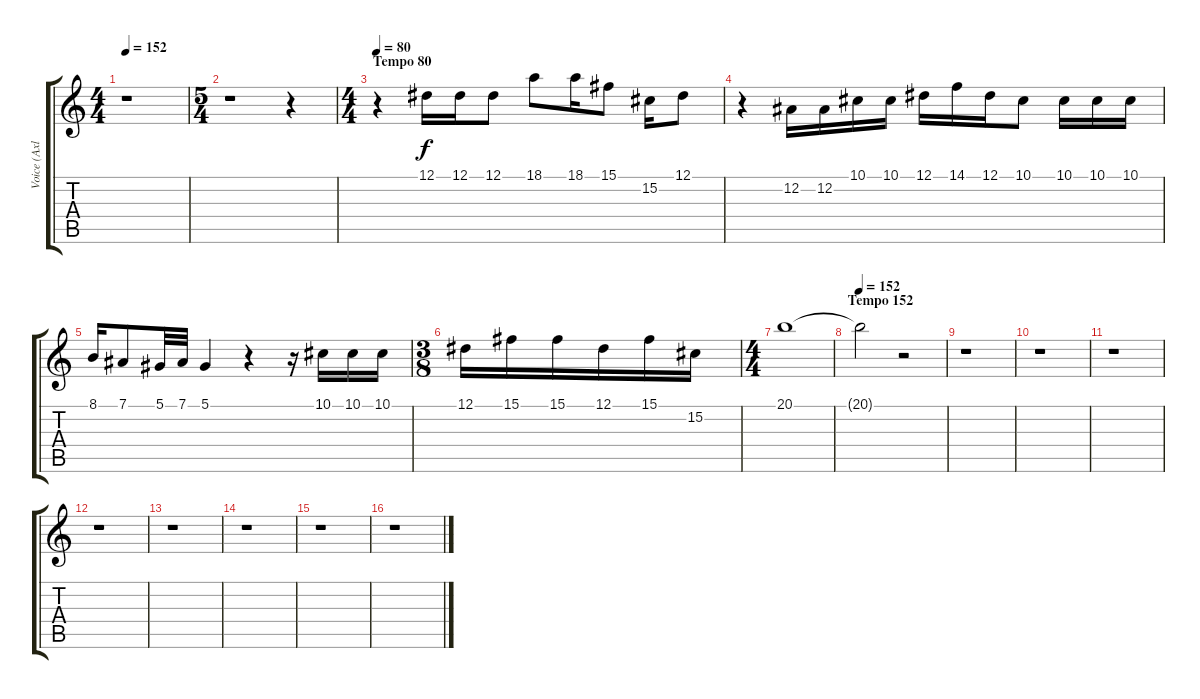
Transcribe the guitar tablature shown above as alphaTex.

\track ("Voice (Axl)" "Voice (Axl") {instrument lead2sawtooth}
\staff {score tabs}
\tuning (Eb4 Bb3 Gb3 Db3 Ab2 Eb2) {hide}
\ts (4 4)
\tempo 152
\clef g2
\ks c
r.1{dy f} |
\ts (5 4)
r.1 r.4 |
\ts (4 4)
\section ("" "Tempo 80")
\tempo 80
r.4 12.1.16 12.1.16 12.1.8 18.1.8 18.1.16 15.1.8 15.2.16 12.1.8 |
r.4 12.2.16 12.2.16 10.1.16 10.1.16 12.1.16 14.1.16 12.1.16 10.1.8 10.1.16 10.1.16 10.1.16 |
8.1.16 7.1.8 5.1.32 7.1.32 5.1.4 r.4 r.16 10.1.16 10.1.16 10.1.16 |
\ts (3 8)
12.1.16 15.1.16 15.1.16 12.1.16 15.1.16 15.2.16 |
\ts (4 4)
20.1.1 |
\section ("" "Tempo 152")
\tempo 152
20.1{t}.2 r.2 |
r.1 |
r.1 |
r.1 |
r.1 |
r.1 |
r.1 |
r.1 |
r.1
